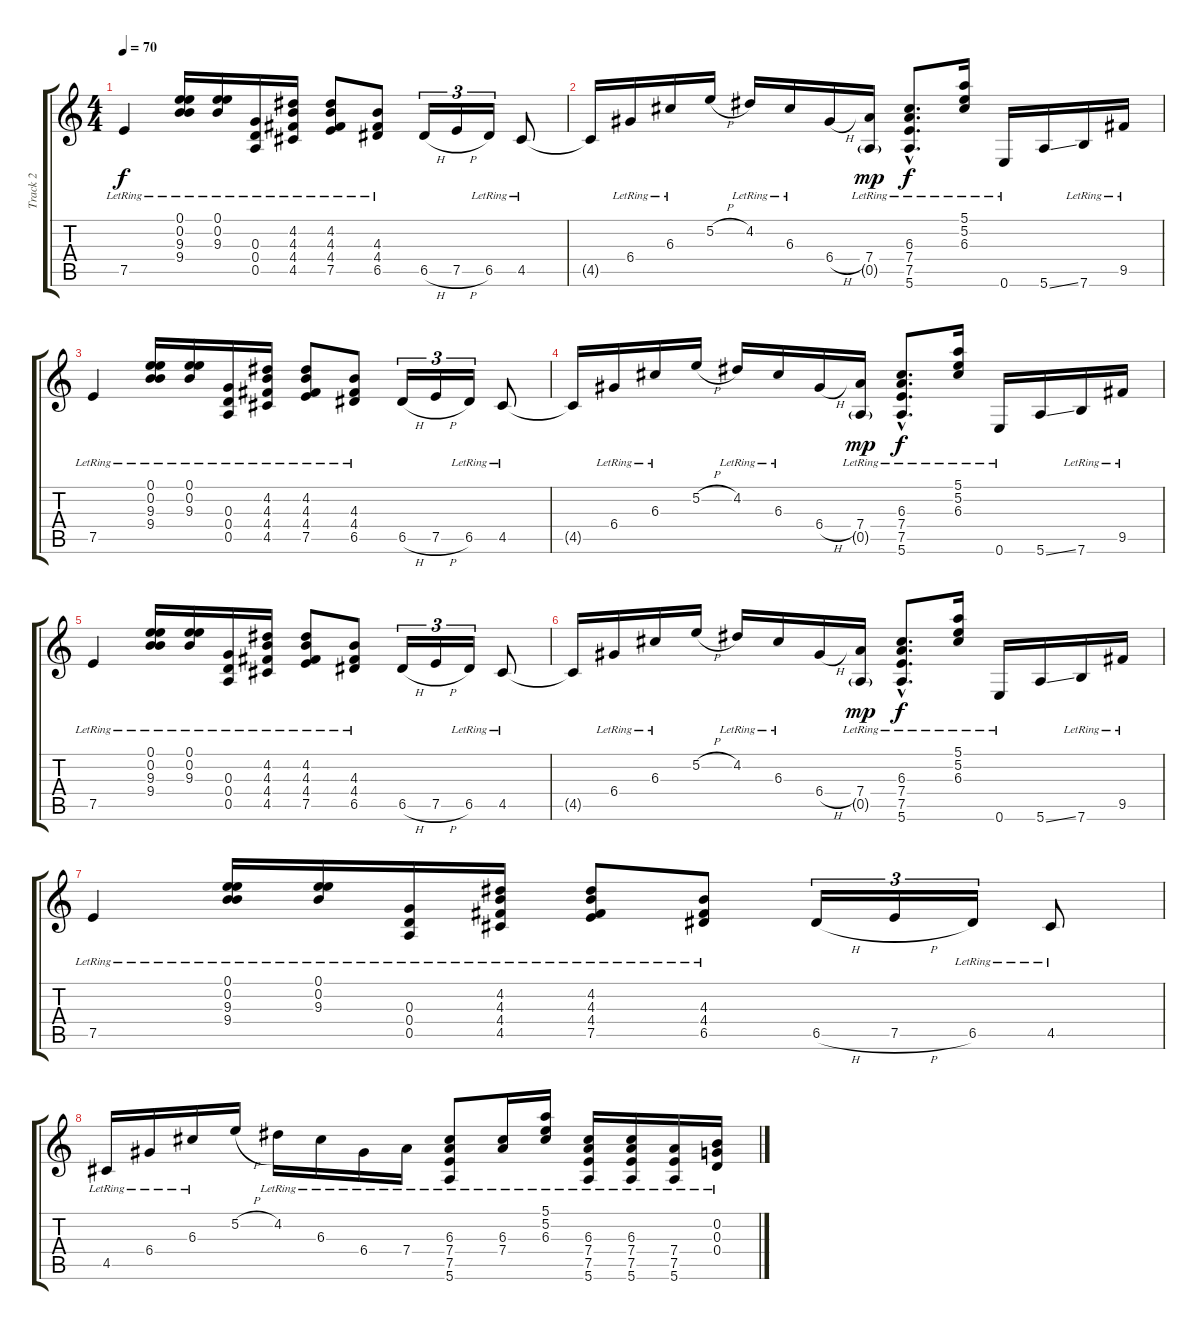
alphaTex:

\track ("Track 2" "Track 2") {instrument electricguitarclean}
\staff {score tabs}
\tuning (E4 B3 G3 D3 A2 E2) {hide}
\ts (4 4)
\tempo 70
\clef g2
\ks c
7.5{lr}.4{dy f} (0.1{lr} 0.2{lr} 9.3{lr} 9.4{lr}).16 (0.1{lr} 0.2{lr} 9.3{lr}).16 (0.3{lr} 0.4{lr} 0.5{lr}).16 (4.2{lr} 4.3{lr} 4.4{lr} 4.5{lr}).16 (4.2{lr} 4.3{lr} 4.4{lr} 7.5{lr}).8 (4.3{lr} 4.4{lr} 6.5{lr}).8 6.5{h}.16{tu (3 2)} 7.5{h}.16{tu (3 2)} 6.5{lr}.16{tu (3 2)} 4.5{lr}.8 |
4.5{t}.16 6.4{lr}.16 6.3{lr}.16 5.2{h}.16 4.2{lr}.16 6.3{lr}.16 6.4{h}.16 (7.4{lr} 0.5{g lr}).16{dy mp} (6.3{hac lr} 7.4{hac lr} 7.5{hac lr} 5.6{hac lr}).8{d dy f} (5.1{lr} 5.2{lr} 6.3{lr}).16 0.6{lr}.16 5.6{ss}.16 7.6{lr}.16 9.5{lr}.16 |
7.5{lr}.4 (0.1{lr} 0.2{lr} 9.3{lr} 9.4{lr}).16 (0.1{lr} 0.2{lr} 9.3{lr}).16 (0.3{lr} 0.4{lr} 0.5{lr}).16 (4.2{lr} 4.3{lr} 4.4{lr} 4.5{lr}).16 (4.2{lr} 4.3{lr} 4.4{lr} 7.5{lr}).8 (4.3{lr} 4.4{lr} 6.5{lr}).8 6.5{h}.16{tu (3 2)} 7.5{h}.16{tu (3 2)} 6.5{lr}.16{tu (3 2)} 4.5{lr}.8 |
4.5{t}.16 6.4{lr}.16 6.3{lr}.16 5.2{h}.16 4.2{lr}.16 6.3{lr}.16 6.4{h}.16 (7.4{lr} 0.5{g lr}).16{dy mp} (6.3{hac lr} 7.4{hac lr} 7.5{hac lr} 5.6{hac lr}).8{d dy f} (5.1{lr} 5.2{lr} 6.3{lr}).16 0.6{lr}.16 5.6{ss}.16 7.6{lr}.16 9.5{lr}.16 |
7.5{lr}.4 (0.1{lr} 0.2{lr} 9.3{lr} 9.4{lr}).16 (0.1{lr} 0.2{lr} 9.3{lr}).16 (0.3{lr} 0.4{lr} 0.5{lr}).16 (4.2{lr} 4.3{lr} 4.4{lr} 4.5{lr}).16 (4.2{lr} 4.3{lr} 4.4{lr} 7.5{lr}).8 (4.3{lr} 4.4{lr} 6.5{lr}).8 6.5{h}.16{tu (3 2)} 7.5{h}.16{tu (3 2)} 6.5{lr}.16{tu (3 2)} 4.5{lr}.8 |
4.5{t}.16 6.4{lr}.16 6.3{lr}.16 5.2{h}.16 4.2{lr}.16 6.3{lr}.16 6.4{h}.16 (7.4{lr} 0.5{g lr}).16{dy mp} (6.3{hac lr} 7.4{hac lr} 7.5{hac lr} 5.6{hac lr}).8{d dy f} (5.1{lr} 5.2{lr} 6.3{lr}).16 0.6{lr}.16 5.6{ss}.16 7.6{lr}.16 9.5{lr}.16 |
7.5{lr}.4 (0.1{lr} 0.2{lr} 9.3{lr} 9.4{lr}).16 (0.1{lr} 0.2{lr} 9.3{lr}).16 (0.3{lr} 0.4{lr} 0.5{lr}).16 (4.2{lr} 4.3{lr} 4.4{lr} 4.5{lr}).16 (4.2{lr} 4.3{lr} 4.4{lr} 7.5{lr}).8 (4.3{lr} 4.4{lr} 6.5{lr}).8 6.5{h}.16{tu (3 2)} 7.5{h}.16{tu (3 2)} 6.5{lr}.16{tu (3 2)} 4.5{lr}.8 |
4.5{lr}.16 6.4{lr}.16 6.3{lr}.16 5.2{h}.16 4.2{lr}.16 6.3{lr}.16 6.4{lr}.16 7.4{lr}.16 (6.3{lr} 7.4{lr} 7.5{lr} 5.6{lr}).8 (6.3{lr} 7.4{lr}).16 (5.1{lr} 5.2{lr} 6.3{lr}).16 (6.3{lr} 7.4{lr} 7.5{lr} 5.6{lr}).16 (6.3{lr} 7.4{lr} 7.5{lr} 5.6{lr}).16 (7.4{lr} 7.5{lr} 5.6{lr}).16 (0.2{lr} 0.3{lr} 0.4{lr}).16
